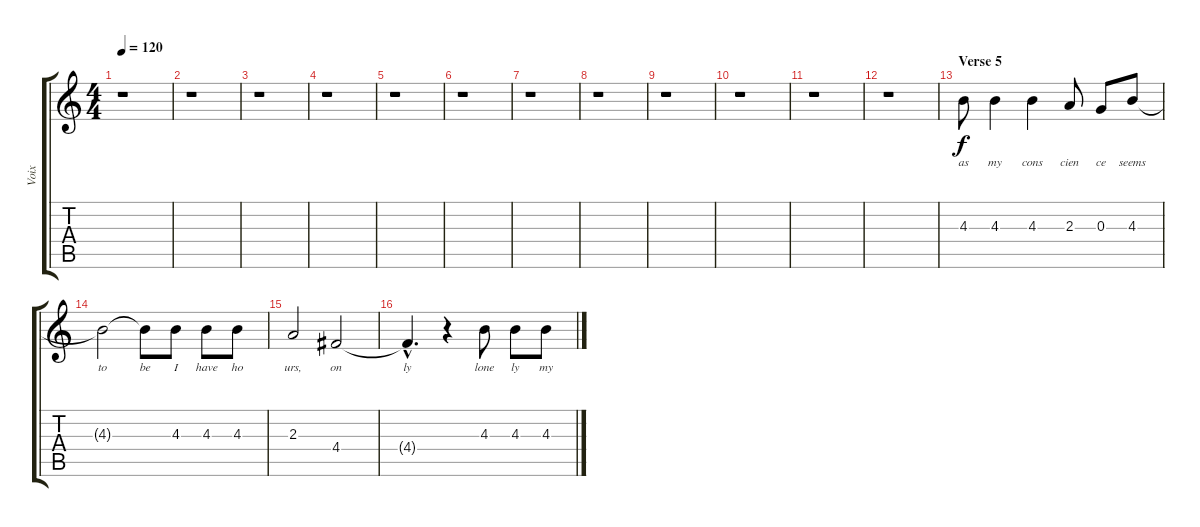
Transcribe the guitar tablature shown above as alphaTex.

\track ("Voix" "Voix") {instrument contrabass}
\staff {score tabs}
\tuning (E4 B3 G3 D3 A2 E2) {hide}
\ts (4 4)
\tempo 120
\clef g2
\ks c
r.1{dy f} |
r.1 |
r.1 |
r.1 |
r.1 |
r.1 |
r.1 |
r.1 |
r.1 |
r.1 |
r.1 |
r.1 |
\section ("" "Verse 5")
4.3.8{lyrics (0 "as") lyrics (1 "") lyrics (2 "") lyrics (3 "") lyrics (4 "")} 4.3.4{lyrics (0 "my") lyrics (1 "") lyrics (2 "") lyrics (3 "") lyrics (4 "")} 4.3.4{lyrics (0 "cons") lyrics (1 "") lyrics (2 "") lyrics (3 "") lyrics (4 "")} 2.3.8{lyrics (0 "cien") lyrics (1 "") lyrics (2 "") lyrics (3 "") lyrics (4 "")} 0.3.8{lyrics (0 "ce") lyrics (1 "") lyrics (2 "") lyrics (3 "") lyrics (4 "")} 4.3.8{lyrics (0 "seems") lyrics (1 "") lyrics (2 "") lyrics (3 "") lyrics (4 "")} |
4.3{t}.2{lyrics (0 "to") lyrics (1 "") lyrics (2 "") lyrics (3 "") lyrics (4 "")} 4.3{t}.8{lyrics (0 "be") lyrics (1 "") lyrics (2 "") lyrics (3 "") lyrics (4 "")} 4.3.8{lyrics (0 "I") lyrics (1 "") lyrics (2 "") lyrics (3 "") lyrics (4 "")} 4.3.8{lyrics (0 "have") lyrics (1 "") lyrics (2 "") lyrics (3 "") lyrics (4 "")} 4.3.8{lyrics (0 "ho") lyrics (1 "") lyrics (2 "") lyrics (3 "") lyrics (4 "")} |
2.3.2{lyrics (0 "urs,") lyrics (1 "") lyrics (2 "") lyrics (3 "") lyrics (4 "")} 4.4.2{lyrics (0 "on") lyrics (1 "") lyrics (2 "") lyrics (3 "") lyrics (4 "")} |
4.4{hac t}.4{d lyrics (0 "ly") lyrics (1 "") lyrics (2 "") lyrics (3 "") lyrics (4 "")} r.4 4.3.8{lyrics (0 "lone") lyrics (1 "") lyrics (2 "") lyrics (3 "") lyrics (4 "")} 4.3.8{lyrics (0 "ly") lyrics (1 "") lyrics (2 "") lyrics (3 "") lyrics (4 "")} 4.3.8{lyrics (0 "my") lyrics (1 "") lyrics (2 "") lyrics (3 "") lyrics (4 "")}
